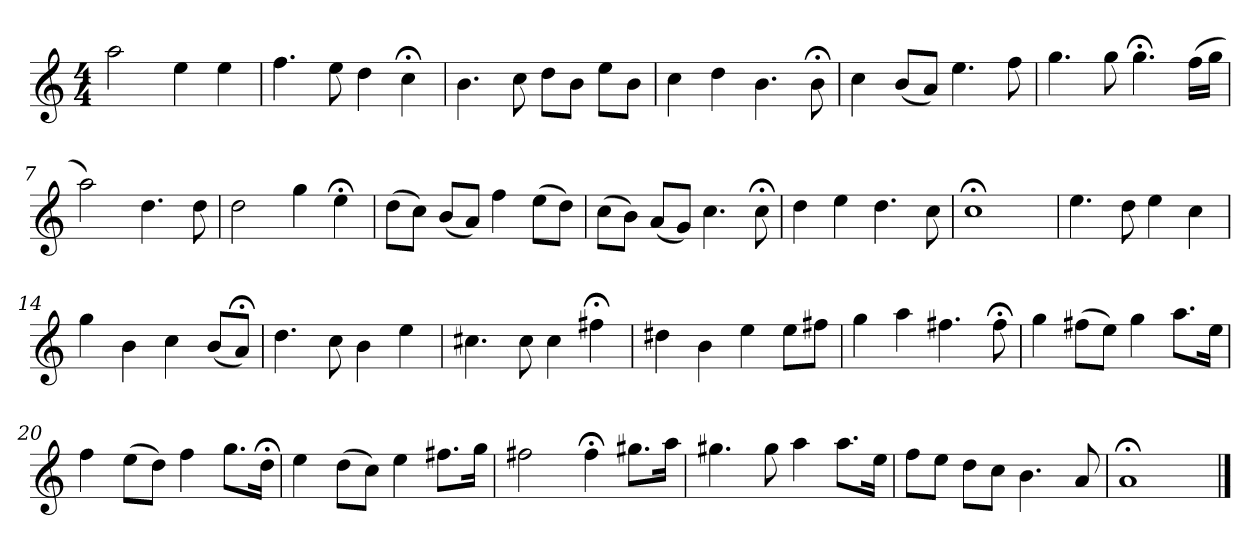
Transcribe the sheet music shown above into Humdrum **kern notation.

**kern
*part1
*staff1
*k[]
*a:
*M4/4
*MM120
=1
2aa
4ee
4ee
=2
4.ff
8ee
4dd
4cc;<
=3
4.b
8cc
8ddL
8bJ
8eeL
8bJ
=4
4cc
4dd
4.b
8b;<
=5
4cc
(8bL
8aJ)
4.ee
8ff
=6
4.gg
8gg
4.gg;<
(16ffLL
16ggJJ
=7
2aa)
4.dd
8dd
=8
2dd
4gg
4ee;<
=9
(8ddL
8ccJ)
(8bL
8aJ)
4ff
(8eeL
8ddJ)
=10
(8ccL
8bJ)
(8aL
8gJ)
4.cc
8cc;<
=11
4dd
4ee
4.dd
8cc
=12
1cc;<
=13
4.ee
8dd
4ee
4cc
=14
4gg
4b
4cc
(8bL
8a;<J)
=15
4.dd
8cc
4b
4ee
=16
4.cc#X
8cc#
4cc#
4ff#X;<
=17
4dd#X
4b
4ee
8eeL
8ff#XJ
=18
4gg
4aa
4.ff#X
8ff#;<
=19
4gg
(8ff#XL
8eeJ)
4gg
8.aaL
16eeJk
=20
4ff
(8eeL
8ddJ)
4ff
8.ggL
16dd;<Jk
=21
4ee
(8ddL
8ccJ)
4ee
8.ff#XL
16ggJk
=22
2ff#X
4ff#;<
8.gg#XL
16aaJk
=23
4.gg#X
8gg#
4aa
8.aaL
16eeJk
=24
8ffL
8eeJ
8ddL
8ccJ
4.b
8a
=25
1a;<
==
*-
